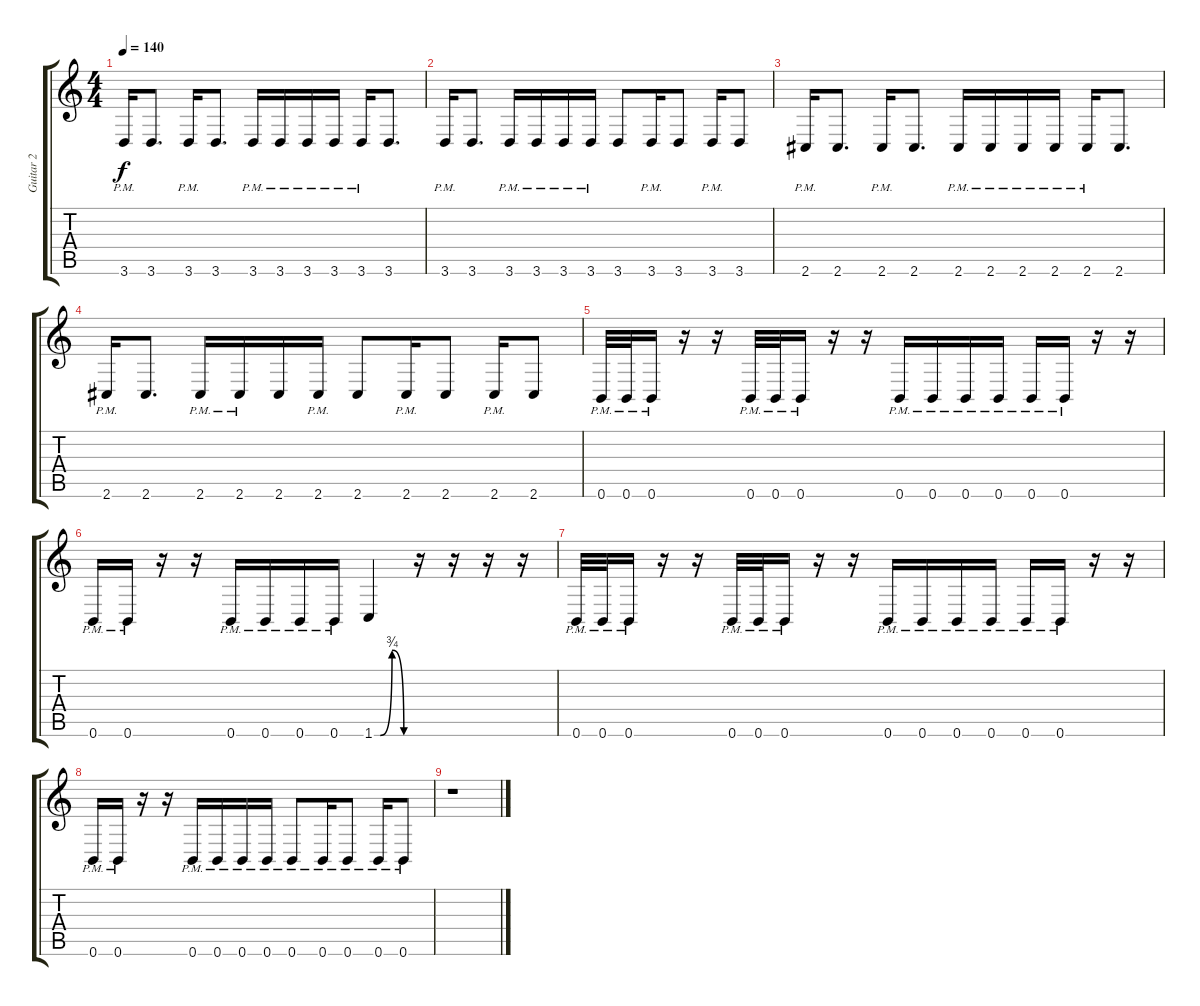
\track ("Guitar 2" "Guitar 2") {instrument distortionguitar}
\staff {score tabs}
\tuning (Db4 Ab3 E3 B2 Gb2 B1) {hide}
\ts (4 4)
\tempo 140
\clef g2
\ks c
3.6{pm}.16{dy f} 3.6.8{d} 3.6{pm}.16 3.6.8{d} 3.6{pm}.16 3.6{pm}.16 3.6{pm}.16 3.6{pm}.16 3.6{pm}.16 3.6.8{d} |
3.6{pm}.16 3.6.8{d} 3.6{pm}.16 3.6{pm}.16 3.6{pm}.16 3.6{pm}.16 3.6.8 3.6{pm}.16 3.6.8 3.6{pm}.16 3.6.8 |
2.6{pm}.16 2.6.8{d} 2.6{pm}.16 2.6.8{d} 2.6{pm}.16 2.6{pm}.16 2.6{pm}.16 2.6{pm}.16 2.6{pm}.16 2.6.8{d} |
2.6{pm}.16 2.6.8{d} 2.6{pm}.16 2.6{pm}.16 2.6.16 2.6{pm}.16 2.6.8 2.6{pm}.16 2.6.8 2.6{pm}.16 2.6.8 |
0.6{pm}.32 0.6{pm}.32 0.6{pm}.16 r.16 r.16 0.6{pm}.32 0.6{pm}.32 0.6{pm}.16 r.16 r.16 0.6{pm}.16 0.6{pm}.16 0.6{pm}.16 0.6{pm}.16 0.6{pm}.16 0.6{pm}.16 r.16 r.16 |
0.6{pm}.16 0.6{pm}.16 r.16 r.16 0.6{pm}.16 0.6{pm}.16 0.6{pm}.16 0.6{pm}.16 1.6{be (custom 0 0 10 0 30 3 50 0 60 0)}.4 r.16 r.16 r.16 r.16 |
0.6{pm}.32 0.6{pm}.32 0.6{pm}.16 r.16 r.16 0.6{pm}.32 0.6{pm}.32 0.6{pm}.16 r.16 r.16 0.6{pm}.16 0.6{pm}.16 0.6{pm}.16 0.6{pm}.16 0.6{pm}.16 0.6{pm}.16 r.16 r.16 |
0.6{pm}.16 0.6{pm}.16 r.16 r.16 0.6{pm}.16 0.6{pm}.16 0.6{pm}.16 0.6{pm}.16 0.6{pm}.8 0.6{pm}.16 0.6{pm}.8 0.6{pm}.16 0.6{pm}.8 |
r.1
